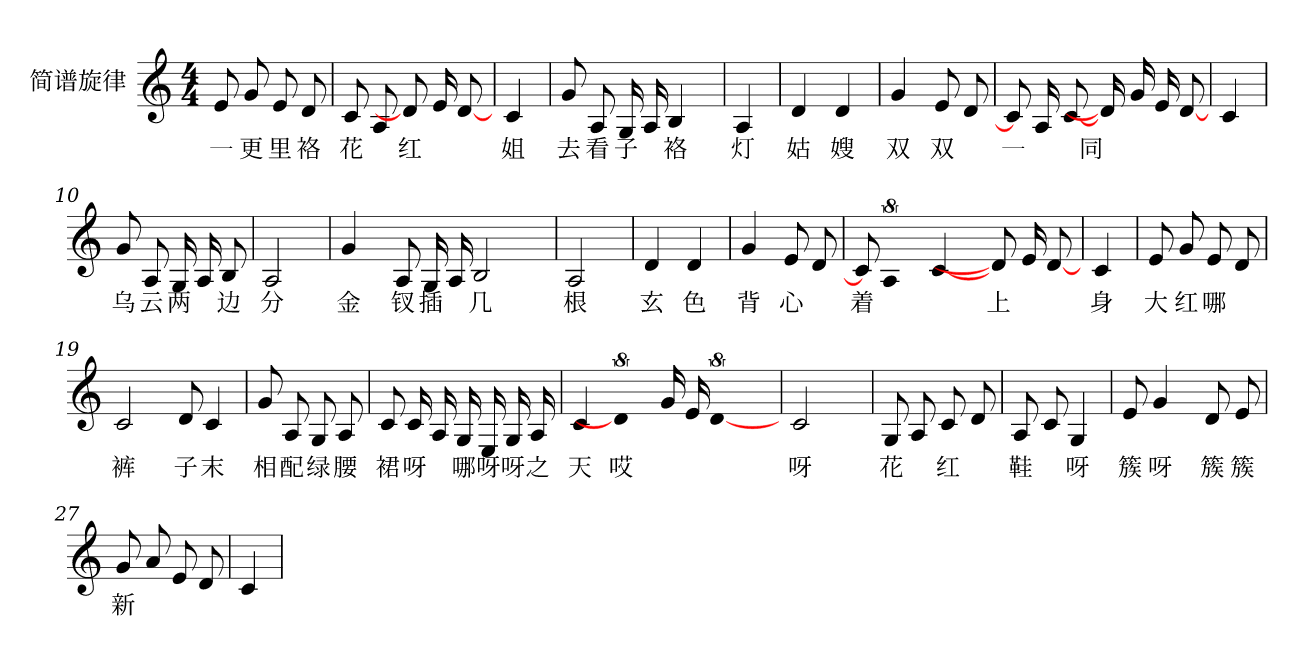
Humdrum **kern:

**kern	**text
*part1	*part1
*staff1	*staff1
*I"简谱旋律	*
*k[]	*
*M4/4	*
=1	=1
8e	一
8g	更
8e	里
8d	袼
=2	=2
8c	花
8A	.
8d]	红
16e	.
!LO:N:vis=8	!
[8.d	.
=3	=3
4c	姐
=4	=4
8g	去
8A	看
16G	子
16A	.
!LO:N:vis=4	!
4.B	袼
=5	=5
4A	灯
=6	=6
4d	姑
4d	嫂
=7	=7
4g	双
8e	双
8d	.
=8	=8
8c]	一
16A	.
!LO:N:vis=8	!
[8.c	.
16d]	同
16g	.
16e	.
[8d	.
=9	=9
4c	.
=10	=10
8g	乌
8A	云
16G	两
16A	.
8B	边
=11	=11
2A	分
=12	=12
!LO:N:vis=4	!
4.g	金
8A	钗
16G	插
16A	.
!LO:N:vis=2	!
2.B	几
=13	=13
2A	根
=14	=14
4d	玄
4d	色
=15	=15
4g	背
8e	心
8d	.
=16	=16
8c]	着
!LO:N:vis=4	!
16%5A	.
!LO:N:vis=4	!
[4..c	.
8d]	上
16e	.
!LO:N:vis=8	!
[8.d	.
=17	=17
4c	身
=18	=18
8e	大
8g	红
8e	哪
8d	.
=19	=19
2c	裤
8d	子
4c	末
=20	=20
8g	相
8A	配
8G	绿
8A	腰
=21	=21
8c	裙
16c	呀
16A	.
16G	哪
16E	呀
16G	呀
16A	之
=22	=22
4c	天
!LO:N:vis=4	!
16%5d]	哎
16g	.
16e	.
!LO:N:vis=2	!
[8%5d	.
=23	=23
!LO:N:vis=2	!
2.c	呀
=24	=24
8G	花
8A	.
8c	红
8d	.
=25	=25
8A	鞋
8c	.
4G	呀
=26	=26
8e	簇
!LO:N:vis=4	!
4.g	呀
8d	簇
8e	簇
=27	=27
8g	新
8a	.
8e	.
8d	.
=28	=28
4c	.
=	=
*-	*-
